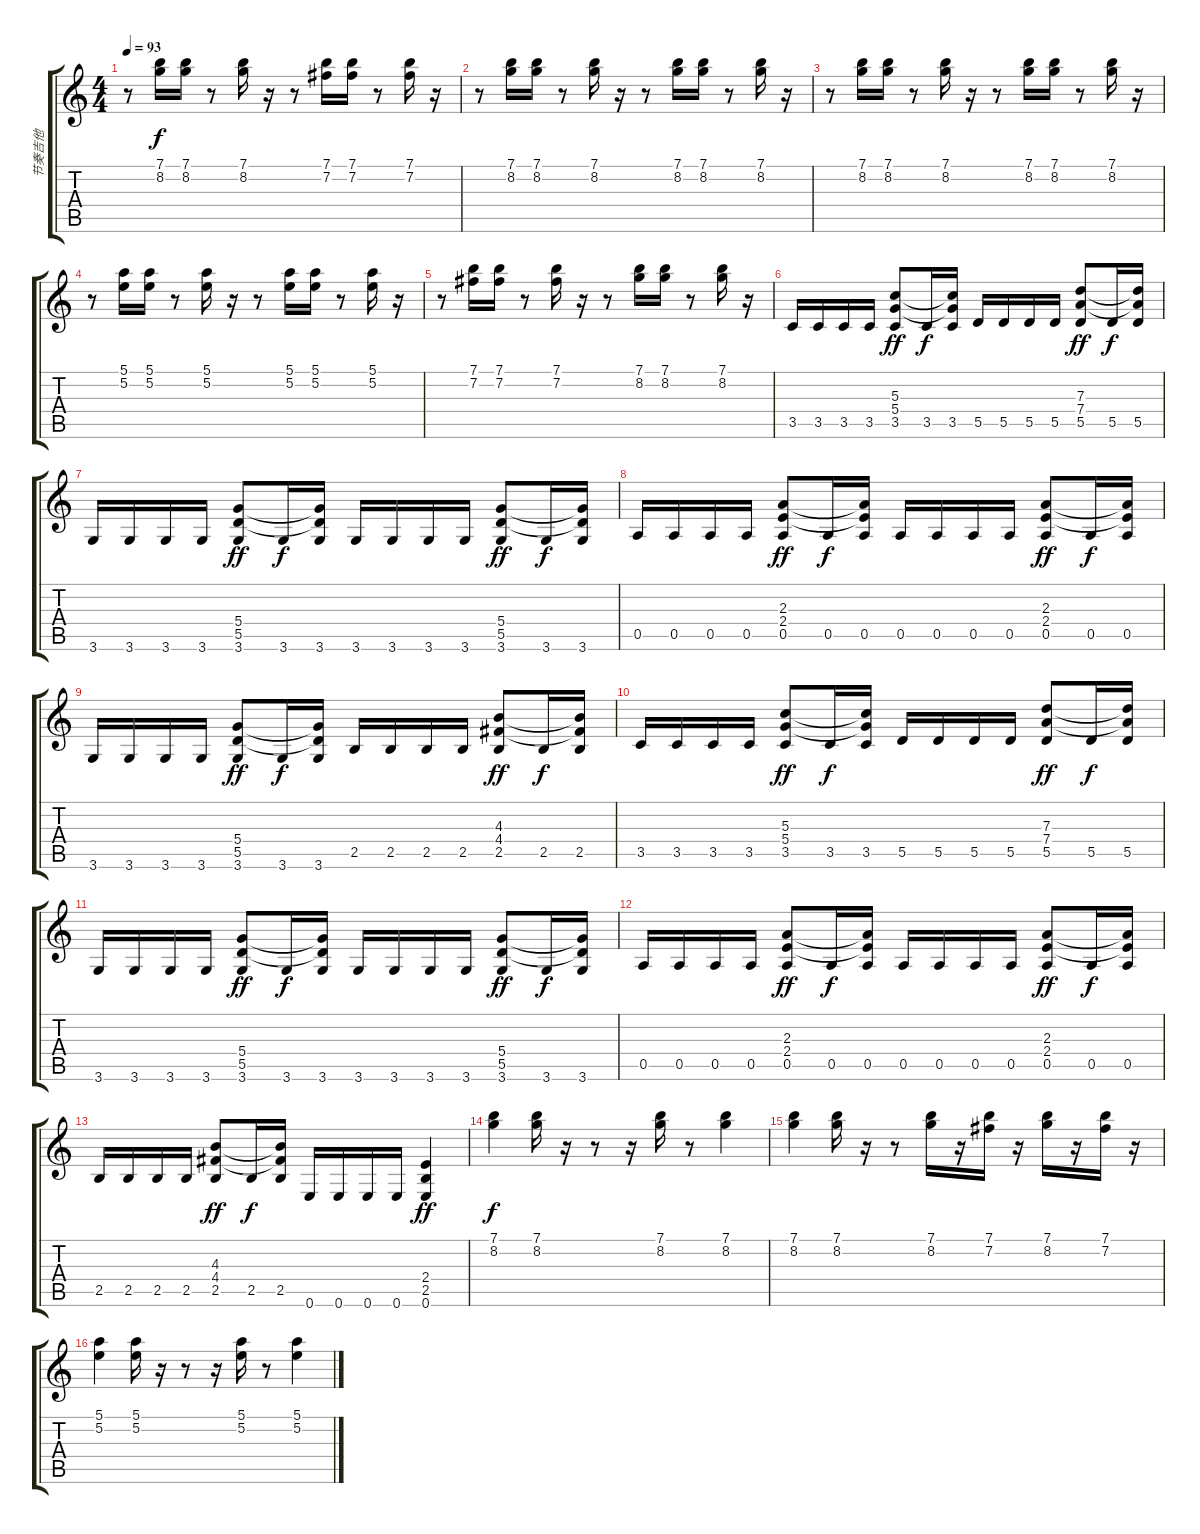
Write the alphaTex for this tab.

\track ("节奏吉他" "节奏吉他") {instrument electricguitarclean}
\staff {score tabs}
\tuning (E4 B3 G3 D3 A2 E2) {hide}
\ts (4 4)
\tempo 93
\clef g2
\ks c
r.8{dy f} (7.1 8.2).16 (7.1 8.2).16 r.8 (7.1 8.2).16 r.16 r.8 (7.1 7.2).16 (7.1 7.2).16 r.8 (7.1 7.2).16 r.16 |
r.8 (7.1 8.2).16 (7.1 8.2).16 r.8 (7.1 8.2).16 r.16 r.8 (7.1 8.2).16 (7.1 8.2).16 r.8 (7.1 8.2).16 r.16 |
r.8 (7.1 8.2).16 (7.1 8.2).16 r.8 (7.1 8.2).16 r.16 r.8 (7.1 8.2).16 (7.1 8.2).16 r.8 (7.1 8.2).16 r.16 |
r.8 (5.1 5.2).16 (5.1 5.2).16 r.8 (5.1 5.2).16 r.16 r.8 (5.1 5.2).16 (5.1 5.2).16 r.8 (5.1 5.2).16 r.16 |
r.8 (7.1 7.2).16 (7.1 7.2).16 r.8 (7.1 7.2).16 r.16 r.8 (7.1 8.2).16 (7.1 8.2).16 r.8 (7.1 8.2).16 r.16 |
3.5.16{volume 16 instrument overdrivenguitar} 3.5.16 3.5.16 3.5.16 (5.3 5.4 3.5).8{dy ff} 3.5.16{dy f} (5.3{t} 5.4{t} 3.5).16 5.5.16 5.5.16 5.5.16 5.5.16 (7.3 7.4 5.5).8{dy ff} 5.5.16{dy f} (7.3{t} 7.4{t} 5.5).16 |
3.6.16 3.6.16 3.6.16 3.6.16 (5.4 5.5 3.6).8{dy ff} 3.6.16{dy f} (5.4{t} 5.5{t} 3.6).16 3.6.16 3.6.16 3.6.16 3.6.16 (5.4 5.5 3.6).8{dy ff} 3.6.16{dy f} (5.4{t} 5.5{t} 3.6).16 |
0.5.16 0.5.16 0.5.16 0.5.16 (2.3 2.4 0.5).8{dy ff} 0.5.16{dy f} (2.3{t} 2.4{t} 0.5).16 0.5.16 0.5.16 0.5.16 0.5.16 (2.3 2.4 0.5).8{dy ff} 0.5.16{dy f} (2.3{t} 2.4{t} 0.5).16 |
3.6.16 3.6.16 3.6.16 3.6.16 (5.4 5.5 3.6).8{dy ff} 3.6.16{dy f} (5.4{t} 5.5{t} 3.6).16 2.5.16 2.5.16 2.5.16 2.5.16 (4.3 4.4 2.5).8{dy ff} 2.5.16{dy f} (4.3{t} 4.4{t} 2.5).16 |
3.5.16 3.5.16 3.5.16 3.5.16 (5.3 5.4 3.5).8{dy ff} 3.5.16{dy f} (5.3{t} 5.4{t} 3.5).16 5.5.16 5.5.16 5.5.16 5.5.16 (7.3 7.4 5.5).8{dy ff} 5.5.16{dy f} (7.3{t} 7.4{t} 5.5).16 |
3.6.16 3.6.16 3.6.16 3.6.16 (5.4 5.5 3.6).8{dy ff} 3.6.16{dy f} (5.4{t} 5.5{t} 3.6).16 3.6.16 3.6.16 3.6.16 3.6.16 (5.4 5.5 3.6).8{dy ff} 3.6.16{dy f} (5.4{t} 5.5{t} 3.6).16 |
0.5.16 0.5.16 0.5.16 0.5.16 (2.3 2.4 0.5).8{dy ff} 0.5.16{dy f} (2.3{t} 2.4{t} 0.5).16 0.5.16 0.5.16 0.5.16 0.5.16 (2.3 2.4 0.5).8{dy ff} 0.5.16{dy f} (2.3{t} 2.4{t} 0.5).16 |
2.5.16 2.5.16 2.5.16 2.5.16 (4.3 4.4 2.5).8{dy ff} 2.5.16{dy f} (4.3{t} 4.4{t} 2.5).16 0.6.16 0.6.16 0.6.16 0.6.16 (2.4 2.5 0.6).4{dy ff} |
(7.1 8.2).4{dy f volume 9 instrument electricguitarclean} (7.1 8.2).16 r.16 r.8 r.16 (7.1 8.2).16 r.8 (7.1 8.2).4 |
(7.1 8.2).4 (7.1 8.2).16 r.16 r.8 (7.1 8.2).16 r.16 (7.1 7.2).16 r.16 (7.1 8.2).16 r.16 (7.1 7.2).16 r.16 |
(5.1 5.2).4 (5.1 5.2).16 r.16 r.8 r.16 (5.1 5.2).16 r.8 (5.1 5.2).4
